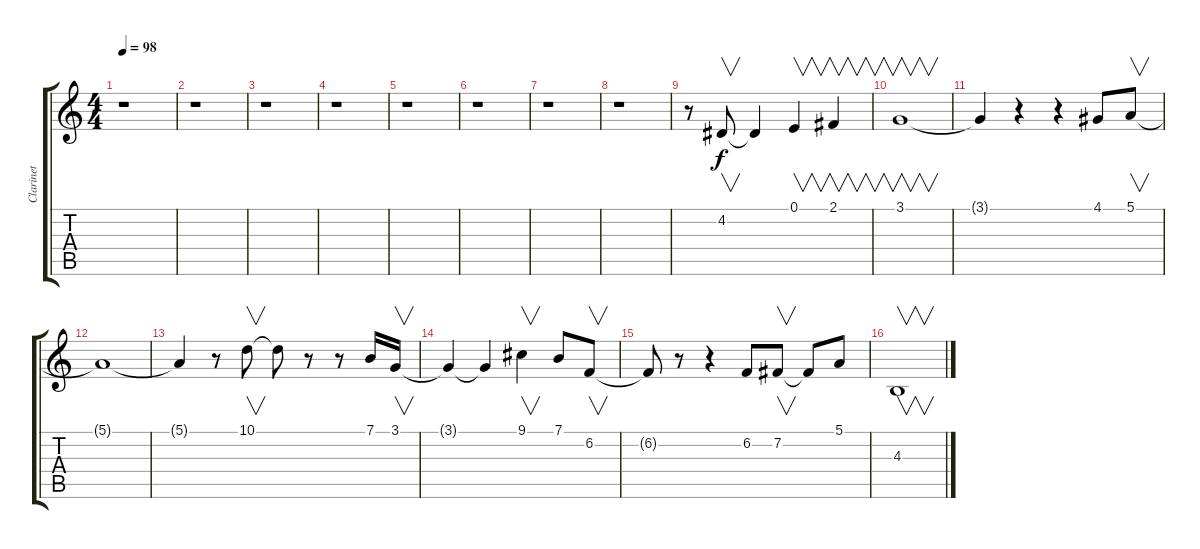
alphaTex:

\track ("Clarinet" "Clarinet") {instrument clarinet}
\staff {score tabs}
\tuning (E4 B3 G3 D3 A2 E2) {hide}
\ts (4 4)
\tempo 98
\clef g2
\ks c
r.1{dy f instrument clarinet} |
r.1 |
r.1 |
r.1 |
r.1 |
r.1 |
r.1 |
r.1 |
r.8 4.2.8{v} 4.2{t}.4 0.1.4{v} 2.1.4{v} |
3.1.1{v} |
3.1{t}.4 r.4 r.4 4.1.8 5.1.8{v} |
5.1{t}.1 |
5.1{t}.4 r.8 10.1.8{v} 10.1{t}.8 r.8 r.8 7.1.16 3.1.16{v} |
3.1{t}.4 3.1{t}.4 9.1.4{v} 7.1.8 6.2.8{v} |
6.2{t}.8 r.8 r.4 6.2.8 7.2.8{v} 7.2{t}.8 5.1.8 |
4.3.1{v}
